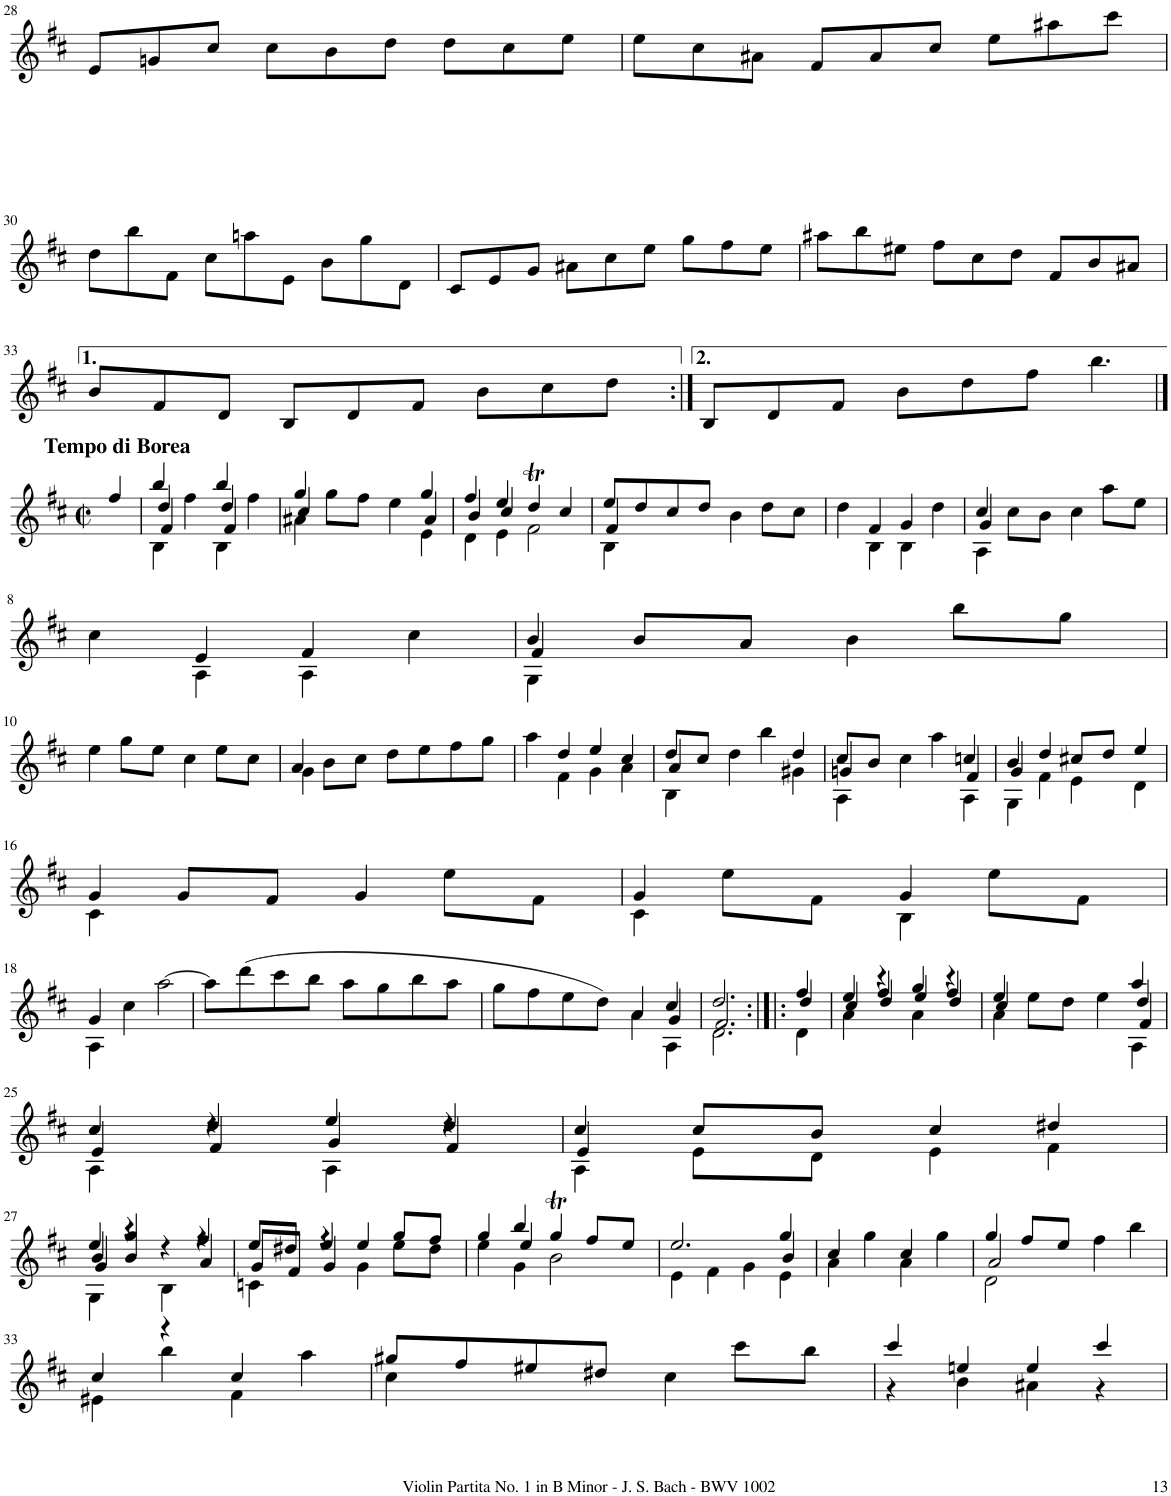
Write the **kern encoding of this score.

**kern
*part1
*staff1
*I"Violin
*I'Vln.
!!LO:PB:g=z
*clefG2
*k[f#c#]
*M9/8
=28
8e/L
8gn/
8cc#/J
8cc#\L
8b\
8dd\J
8dd\L
8cc#\
8ee\J
=29
8ee\L
8cc#\
8a#X\J
8f#/L
8a#/
8cc#/J
8ee\L
8aa#X\
8ccc#\J
!!LO:LB:g=z
=30
8dd\L
8bb\
8f#\J
8cc#\L
8aan\
8e\J
8b\L
8gg\
8d\J
=31
8c#/L
8e/
8g/J
8a#X\L
8cc#\
8ee\J
8gg\L
8ff#\
8ee\J
=32
8aa#X\L
8bb\
8ee#X\J
8ff#\L
8cc#\
8dd\J
8f#/L
8b/
8a#X/J
!!LO:LB:g=z
=33
8b/L
8f#/
8d/J
8B/L
8d/
8f#/J
8b\L
8cc#\
8dd\J
=34:|!
8B/L
8d/
8f#/J
8b\L
8dd\
8ff#\J
4.bb\
!!LO:LB:g=z
==1
*M2/2
*met(c|)
!LO:TX:a:B:t=Tempo di Borea
4ff#/
=2
*^
*	*^
*	*	*^
4bb/	4B\	4dd/	4f#/
4ff#\	4ryy	4ryy	4ryy
4bb/	4B\	4dd/	4f#/
4ff#\	4ryy	4ryy	4ryy
*	*	*v	*v
=3	=3	=3
4gg/	4a#X\	4cc#/
8gg\L	4ryy	4ryy
8ff#\J	.	.
4ee\	4ryy	4ryy
4gg/	4e\	4a#/
=4	=4	=4
4ff#/	4d\	4b/
4ee/	4e\	4cc#/
4ddT/	2f#\	2ryy
4cc#/	.	.
=5	=5	=5
8ee/L	4B\	4f#/
8dd/	.	.
8cc#/	4ryy	4ryy
8dd/J	.	.
4b\	2ryy	2ryy
8dd\L	.	.
8cc#\J	.	.
*	*v	*v
=6	=6
4dd\	4ryy
4f#/	4B\
4g/	4B\
4dd\	4ryy
=7	=7
*	*^
4cc#/	4A\	4g/
8cc#\L	4ryy	4ryy
8b\J	.	.
4cc#\	2ryy	2ryy
8aa\L	.	.
8ee\J	.	.
*	*v	*v
!!LO:LB:g=z
=8	=8
4cc#\	4ryy
4e/	4A\
4f#/	4A\
4cc#\	4ryy
=9	=9
*	*^
4b/	4G\	4f#/
8b/L	4ryy	4ryy
8a/J	.	.
4b\	2ryy	2ryy
8bb\L	.	.
8gg\J	.	.
*v	*v	*v
!!LO:LB:g=z
=10
4ee\
8gg\L
8ee\J
4cc#\
8ee\L
8cc#\J
=11
*^
4a/	4g\
8b\L	4ryy
8cc#\J	.
8dd\L	2ryy
8ee\	.
8ff#\	.
8gg\J	.
=12	=12
4aa\	4ryy
4dd/	4f#\
4ee/	4g\
4cc#/	4a\
=13	=13
*	*^
8dd/L	4B\	4a/
8cc#/J	.	.
4dd\	4ryy	4ryy
4bb\	4ryy	4ryy
4dd/	4g#X\	4ryy
=14	=14	=14
8cc#/L	4A\	4gn/
8b/J	.	.
4cc#\	4ryy	4ryy
4aa\	4ryy	4ryy
4ccn/	4A\	4f#/
=15	=15	=15
4b/	4G\	4g/
4dd/	4f#\	4ryy
8cc#X/L	4e\	2ryy
8dd/J	.	.
4ee/	4d\	.
*	*v	*v
!!LO:LB:g=z
=16	=16
4g/	4c#\
8g/L	4ryy
8f#/J	.
4g/	2ryy
8ee\L	.
8f#\J	.
=17	=17
4g/	4c#\
8ee\L	4ryy
8f#\J	.
4g/	4B\
8ee\L	4ryy
8f#\J	.
!!LO:LB:g=z	!!
=18	=18
4g/	4A\
4cc#\	4ryy
[2aa\	2ryy
*v	*v
=19
8aa\L]
(8ddd\
8ccc#\
8bb\J
8aa\L
8gg\
8bb\
8aa\J
=20
*^
*	*^
8gg\L	2ryy	2ryy
8ff#\	.	.
8ee\	.	.
8dd\J)	.	.
4a/	4a\	4ryy
4cc#/	4A\	4g/
=21	=21	=21
2.dd/	2.d\	2.f#/
=22:|!|:	=22:|!|:	=22:|!|:
4ff#/	4d\	4dd/
=23	=23	=23
4ee/	4a\	4cc#/
4ff#/	4r	4dd/
4gg/	4a\	4ee/
4ff#/	4r	4dd/
=24	=24	=24
*	*	*^
4ee/	4a\	4cc#/	4ryy
8ee\L	4ryy	4ryy	4ryy
8dd\J	.	.	.
4ee\	4ryy	4ryy	4ryy
4aa/	4A\	4dd/	4f#/
*	*	*v	*v
!!LO:LB:g=z
=25	=25	=25
4cc#/	4A\	4e/
4dd/	4r	4f#/
4ee/	4A\	4g/
4dd/	4r	4f#/
=26	=26	=26
4cc#/	4A\	4e/
8cc#/L	8e\L	4ryy
8b/J	8d\J	.
4cc#/	4e\	2ryy
4dd#X/	4f#\	.
!!LO:LB:g=z	!!	!!
=27	=27	=27
*	*	*^
4ee/	4G\	4b/	4g/
4gg/	4r	4b/	4ryy
4r	4B\	4r	2ryy
4ff#/	4r	4a/	.
*	*	*v	*v
=28	=28	=28
8ee/L	4cn\	8g/L
8dd#X/J	.	8f#/J
4ee/	4r	4g/
4ee/	4g\	2ryy
8gg/L	8ee\L	.
8ff#/J	8dd#\J	.
=29	=29	=29
4gg/	4ee\	4ryy
4bb/	4g\	4ee/
4ggT/	2b\	2ryy
8ff#/L	.	.
8ee/J	.	.
=30	=30	=30
2.ee/	4e\	2ryy
.	4f#\	.
.	4g\	4ryy
4gg/	4e\	4b/
*	*v	*v
=31	=31
4cc#/	4a\
4ryy	4gg\
4cc#/	4a\
4ryy	4gg\
=32	=32
*	*^
4gg/	2d\	2a/
8ff#/L	.	.
8ee/J	.	.
2ryy	4ff#\	2ryy
.	4bb\	.
*	*v	*v
!!LO:LB:g=z
=33	=33
4cc#/	4e#X\
4ryy	4bb\
4cc#/	4f#\
4ryy	4aa\
=34	=34
8gg#X/L	4cc#\
8ff#/	.
8ee#X/	4ryy
8dd#X/J	.
2ryy	4cc#\
.	8ccc#\L
.	8bb\J
=35	=35
4ccc#/	4r
4een/	4b\
4ee/	4a#X\
4ccc#/	4r
*v	*v
=
*-
